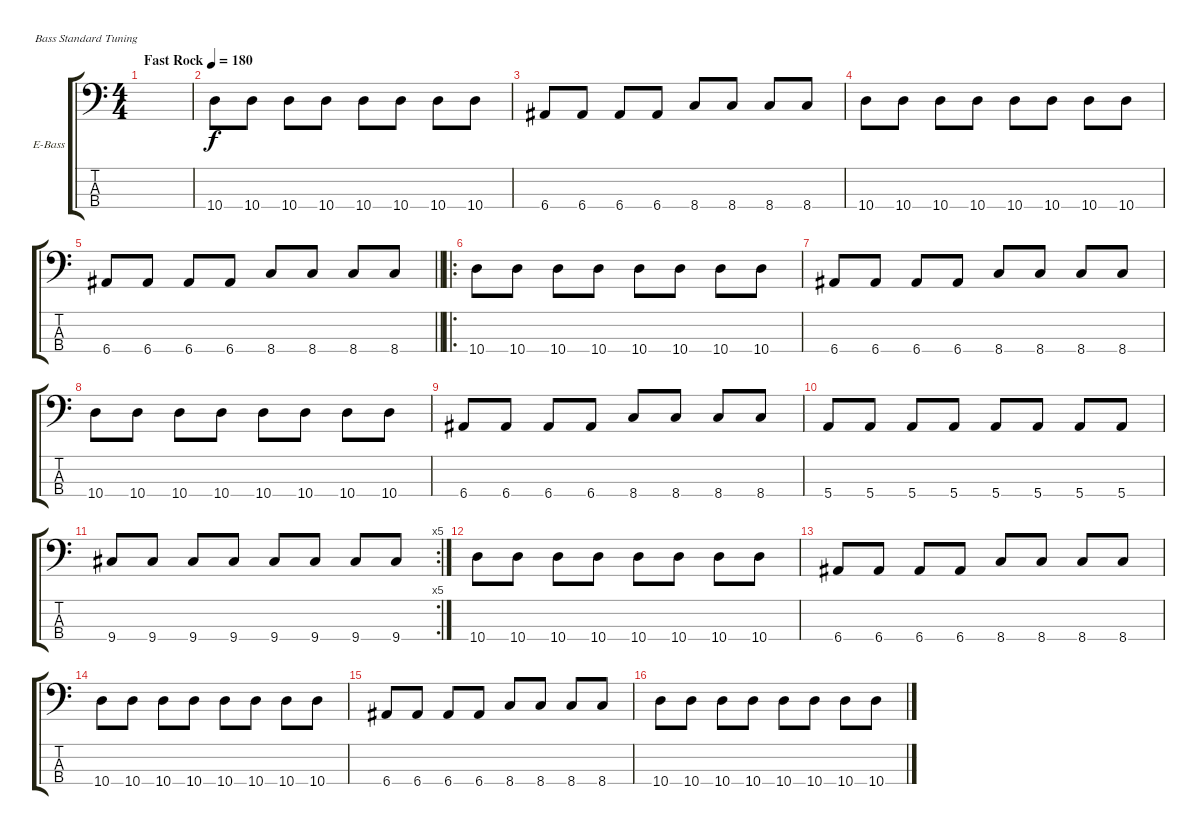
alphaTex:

\bracketExtendMode groupsimilarinstruments
\firstSystemTrackNameOrientation horizontal
\otherSystemsTrackNameOrientation horizontal
\track ("Electric Bass" "E-Bass") {instrument electricbassfinger}
\staff {score tabs}
\tuning (G2 D2 A1 E1)
\ts (4 4)
\beaming (8 2 2 2 2)
\tempo (180 "Fast Rock")
\clef f4
\scale
0.487395
\ks c
|
\scale
0.256303 10.4.8 10.4.8 10.4.8 10.4.8 10.4.8 10.4.8 10.4.8 10.4.8 |
\scale
0.256303 6.4.8 6.4.8 6.4.8 6.4.8 8.4.8 8.4.8 8.4.8 8.4.8 |
\scale
0.312821 10.4.8 10.4.8 10.4.8 10.4.8 10.4.8 10.4.8 10.4.8 10.4.8 |
\scale
0.312821
\barLineRight lightlight
6.4.8 6.4.8 6.4.8 6.4.8 8.4.8 8.4.8 8.4.8 8.4.8 |
\ro
\scale
0.374359 10.4.8 10.4.8 10.4.8 10.4.8 10.4.8 10.4.8 10.4.8 10.4.8 |
\scale
0.333333 6.4.8 6.4.8 6.4.8 6.4.8 8.4.8 8.4.8 8.4.8 8.4.8 |
\scale
0.333333 10.4.8 10.4.8 10.4.8 10.4.8 10.4.8 10.4.8 10.4.8 10.4.8 |
\scale
0.333333 6.4.8 6.4.8 6.4.8 6.4.8 8.4.8 8.4.8 8.4.8 8.4.8 |
\scale
0.322751 5.4.8 5.4.8 5.4.8 5.4.8 5.4.8 5.4.8 5.4.8 5.4.8 |
\rc 5
\scale
0.354497 9.4.8 9.4.8 9.4.8 9.4.8 9.4.8 9.4.8 9.4.8 9.4.8 |
\scale
0.322751 10.4.8 10.4.8 10.4.8 10.4.8 10.4.8 10.4.8 10.4.8 10.4.8 |
\scale
0.333333 6.4.8 6.4.8 6.4.8 6.4.8 8.4.8 8.4.8 8.4.8 8.4.8 |
\scale
0.333333 10.4.8 10.4.8 10.4.8 10.4.8 10.4.8 10.4.8 10.4.8 10.4.8 |
\scale
0.333333 6.4.8 6.4.8 6.4.8 6.4.8 8.4.8 8.4.8 8.4.8 8.4.8 |
\scale
0.333333 10.4.8 10.4.8 10.4.8 10.4.8 10.4.8 10.4.8 10.4.8 10.4.8
